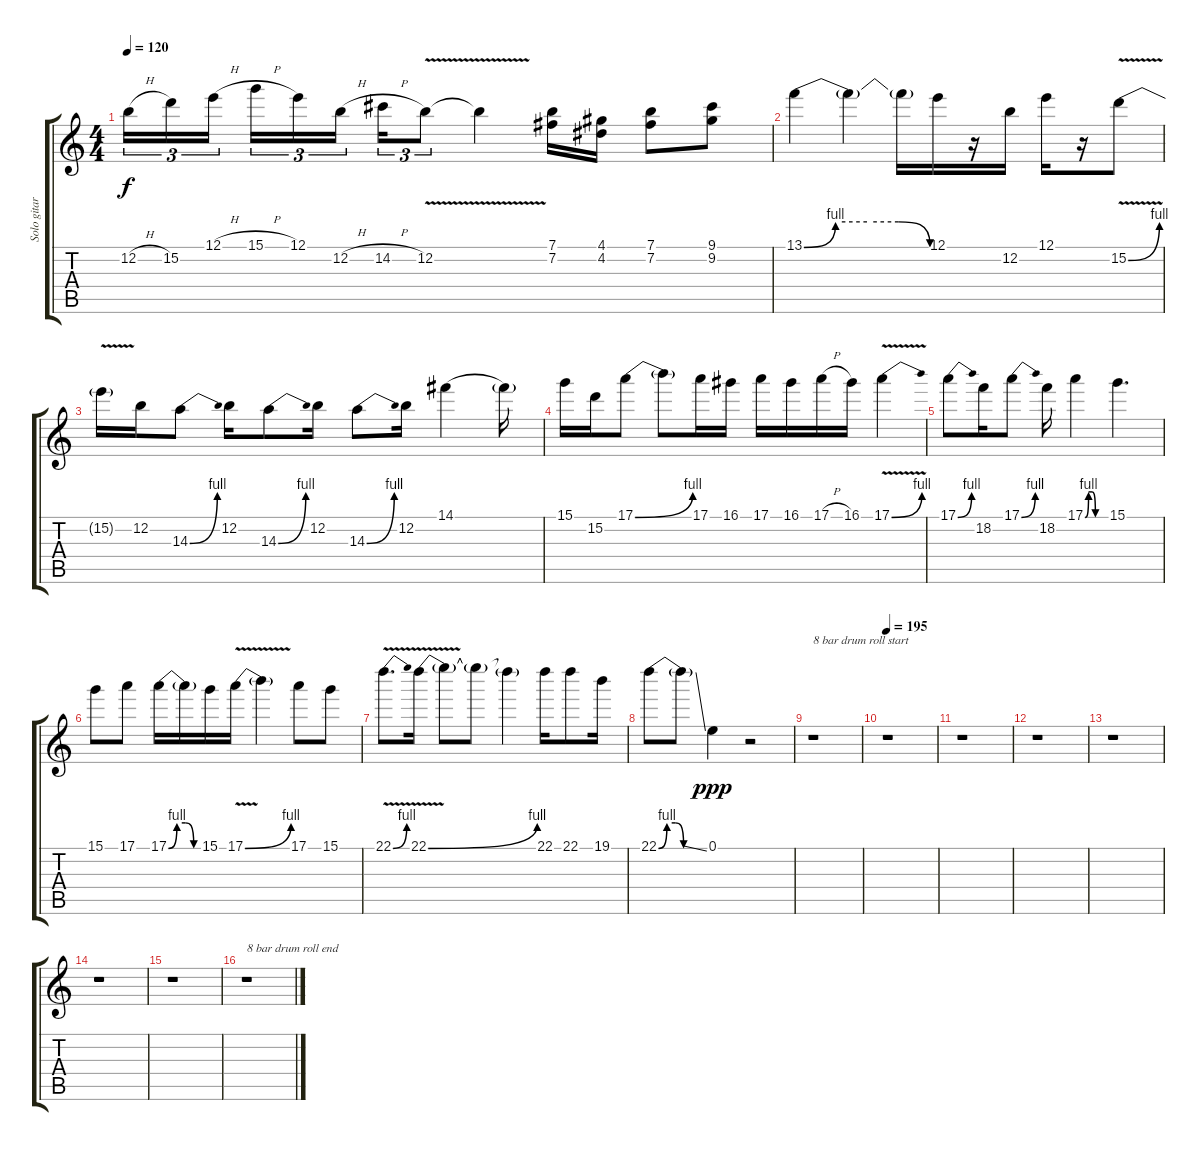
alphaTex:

\track ("Solo gitar " "Solo gitar") {instrument overdrivenguitar}
\staff {score tabs}
\tuning (E4 B3 G3 D3 A2 E2) {hide}
\ts (4 4)
\tempo 120
\clef g2
\ks c
12.2{h}.16{tu (3 2) dy f} 15.2.16{tu (3 2)} 12.1{h}.16{tu (3 2) beam splitsecondary} 15.1{h}.16{tu (3 2)} 12.1.16{tu (3 2)} 12.2{h}.16{tu (3 2)} 14.2{h}.16{tu (3 2)} 12.2{v}.8{tu (3 2)} 12.2{t}.4 (7.1 7.2).16 (4.1 4.2).16 (7.1 7.2).8 (9.1 9.2).8 |
13.1{be (custom 0 0 15 4 30 4 45 4 60 0)}.4 13.1{t}.4 13.1{t}.16 12.1.16 r.16 12.2.16 12.1.16 r.16 15.2{be (bend 0 0 60 4) v}.8 |
15.2{t}.16 12.2.16 14.3{be (bend 0 0 60 4)}.8 12.2.16 14.3{be (bend 0 0 60 4)}.8 12.2.16 14.3{be (bend 0 0 60 4)}.8 12.2.16 14.1{be (hold 0 0 60 0)}.4 14.1{t}.16 |
15.1.16 15.2.16 17.1{be (bend 0 0 60 4)}.8 17.1{t}.8 17.1.16 16.1.16 17.1.16 16.1.16 17.1{h}.16 16.1.16 17.1{be (bend 0 0 60 4) v}.4 |
17.1{be (bend 0 0 60 4)}.8 18.2.16 17.1{be (bend 0 0 60 4)}.8 18.2.16 17.1{be (custom 0 0 10 4 20 4 30 0 60 0)}.4 15.1.4{d} |
15.1.8 17.1.8 17.1{be (custom 0 0 15 4 30 4 45 0 60 0)}.16 17.1{t}.16 15.1.16 17.1{be (bend 0 0 60 4) v}.16 17.1{t}.4 17.1.8 15.1.8 |
22.1{be (bend 0 0 60 4) v}.8{d} 22.1{be (bend 0 0 60 4) v}.16 22.1{t}.8 22.1{t}.8 22.1{t}.4 22.1.16 22.1.8 19.1.16 |
22.1{be (custom 0 0 10 4 20 4 30 0 60 0)}.8 22.1{ss t}.8 0.1.4{dy ppp volume 0} r.2 |
r.1{txt "8 bar drum roll start" volume 16} |
\tempo 195
r.1 |
r.1 |
r.1 |
r.1 |
r.1 |
r.1 |
r.1{txt "8 bar drum roll end"}
